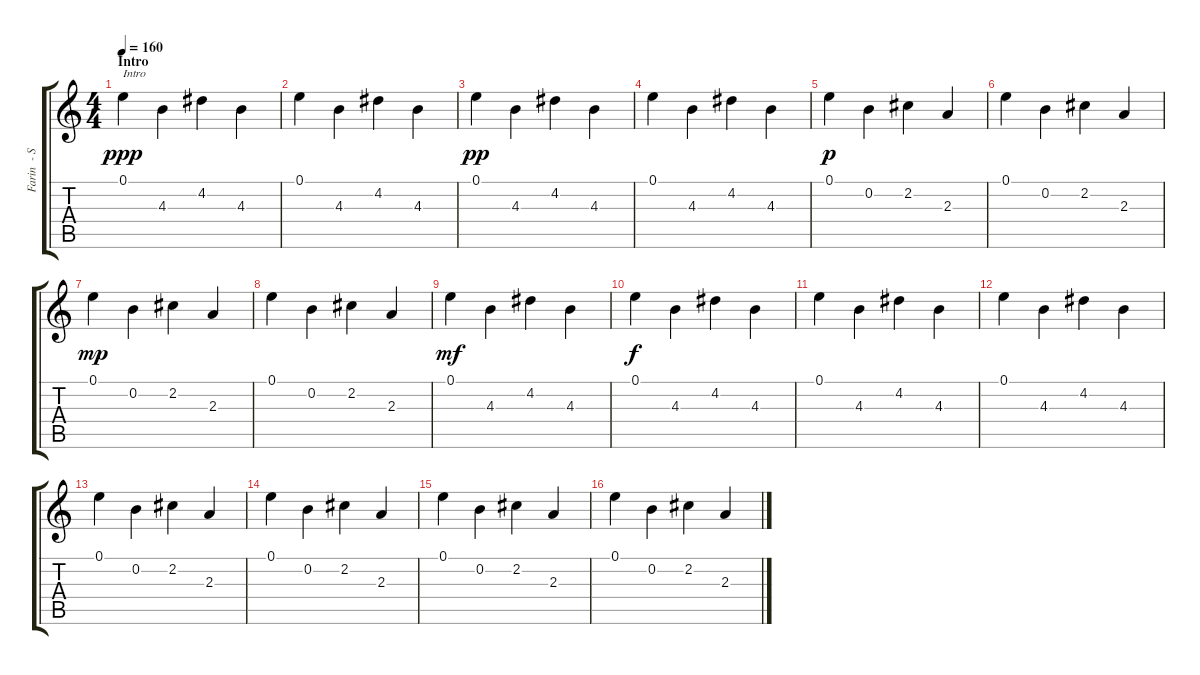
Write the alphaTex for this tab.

\track ("Farin  - Semiacoustic" "Farin  - S") {instrument acousticguitarsteel}
\staff {score tabs}
\tuning (E4 B3 G3 D3 A2 E2) {hide}
\ts (4 4)
\section ("" "Intro")
\tempo 160
\clef g2
\ks c
0.1.4{txt "Intro" dy ppp instrument acousticguitarsteel} 4.3.4 4.2.4 4.3.4 |
0.1.4 4.3.4 4.2.4 4.3.4 |
0.1.4{dy pp} 4.3.4 4.2.4 4.3.4 |
0.1.4 4.3.4 4.2.4 4.3.4 |
0.1.4{dy p} 0.2.4 2.2.4 2.3.4 |
0.1.4 0.2.4 2.2.4 2.3.4 |
0.1.4{dy mp} 0.2.4 2.2.4 2.3.4 |
0.1.4 0.2.4 2.2.4 2.3.4 |
0.1.4{dy mf} 4.3.4 4.2.4 4.3.4 |
0.1.4{dy f} 4.3.4 4.2.4 4.3.4 |
0.1.4 4.3.4 4.2.4 4.3.4 |
0.1.4 4.3.4 4.2.4 4.3.4 |
0.1.4 0.2.4 2.2.4 2.3.4 |
0.1.4 0.2.4 2.2.4 2.3.4 |
0.1.4 0.2.4 2.2.4 2.3.4 |
0.1.4 0.2.4 2.2.4 2.3.4
